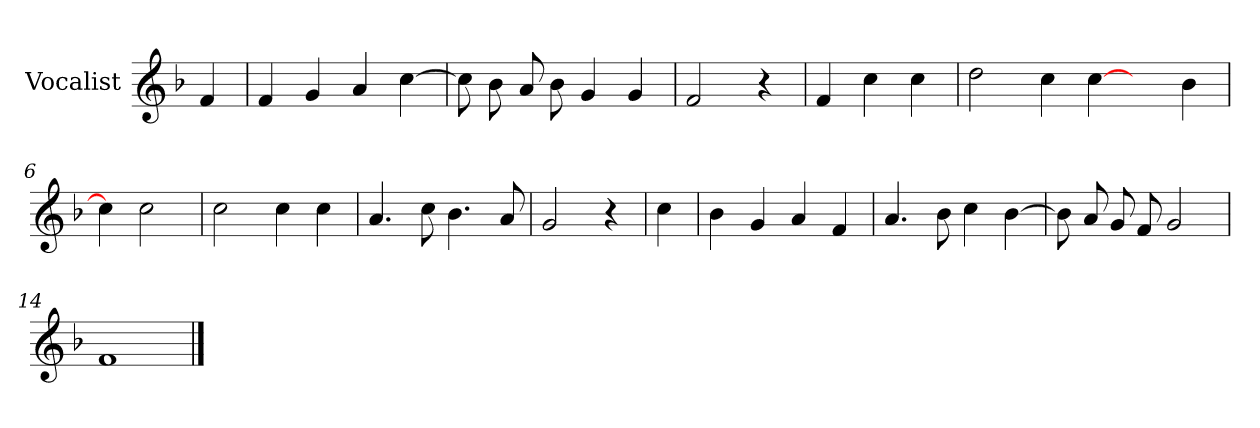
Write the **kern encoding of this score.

**kern
*part1
*staff1
*I"Vocalist
*k[b-]
*F:
=
4f
=1
4f
4g
4a
[4cc
=2
8cc]
8b-
8a
8b-
4g
4g
=3
2f
4r
=4
4f
4cc
4cc
=5
2dd
4cc
[4cc
4ryy
4b-
=6
4cc]
2cc
=7
2cc
4cc
4cc
=8
4.a
8cc
4.b-
8a
=9
2g
4r
=10
4cc
=11
4b-
4g
4a
4f
=12
4.a
8b-
4cc
[4b-
=13
8b-]
8a
8g
8f
2g
=14
1f
==
*-
